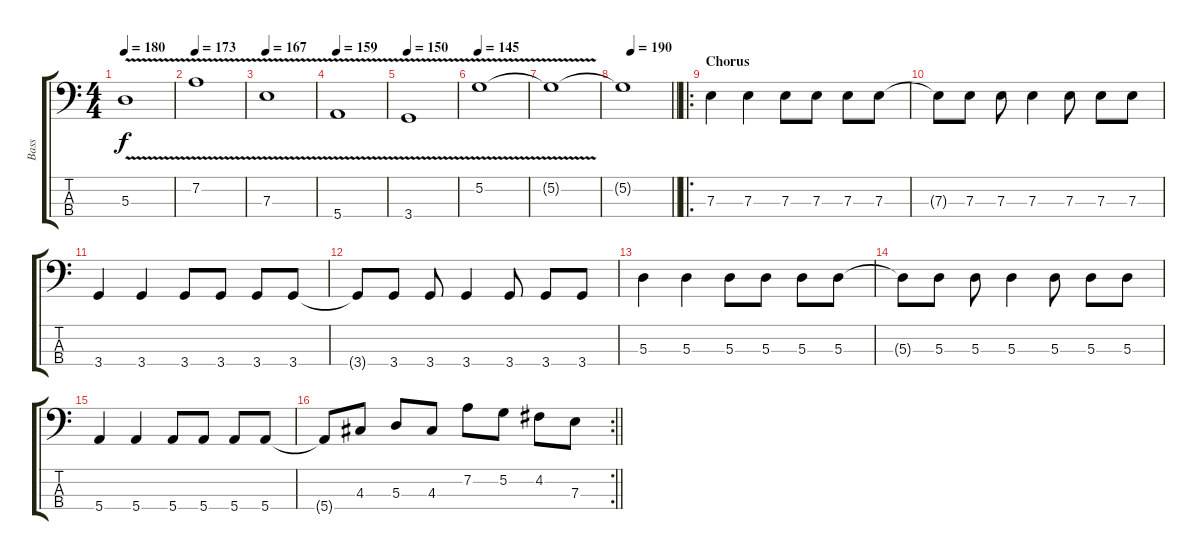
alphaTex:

\track ("Bass" "Bass") {instrument electricbasspick}
\staff {score tabs}
\tuning (G2 D2 A1 E1) {hide}
\ts (4 4)
\tempo 180
\clef f4
\ks c
5.3{v}.1{dy f} |
\tempo 173
7.2{v}.1 |
\tempo 167
7.3{v}.1 |
\tempo 159
5.4{v}.1 |
\tempo 150
3.4{v}.1 |
\tempo 145
5.2{v}.1 |
5.2{t}.1 |
\tempo (190 0.1875)
\barLineRight lightlight
5.2{t}.1 |
\ro
\section ("" "Chorus")
7.3.4 7.3.4 7.3.8 7.3.8 7.3.8 7.3.8 |
7.3{t}.8 7.3.8 7.3.8 7.3.4 7.3.8 7.3.8 7.3.8 |
3.4.4 3.4.4 3.4.8 3.4.8 3.4.8 3.4.8 |
3.4{t}.8 3.4.8 3.4.8 3.4.4 3.4.8 3.4.8 3.4.8 |
5.3.4 5.3.4 5.3.8 5.3.8 5.3.8 5.3.8 |
5.3{t}.8 5.3.8 5.3.8 5.3.4 5.3.8 5.3.8 5.3.8 |
5.4.4 5.4.4 5.4.8 5.4.8 5.4.8 5.4.8 |
\rc 2
\barLineRight lightlight
5.4{t}.8 4.3.8 5.3.8 4.3.8 7.2.8 5.2.8 4.2.8 7.3.8
